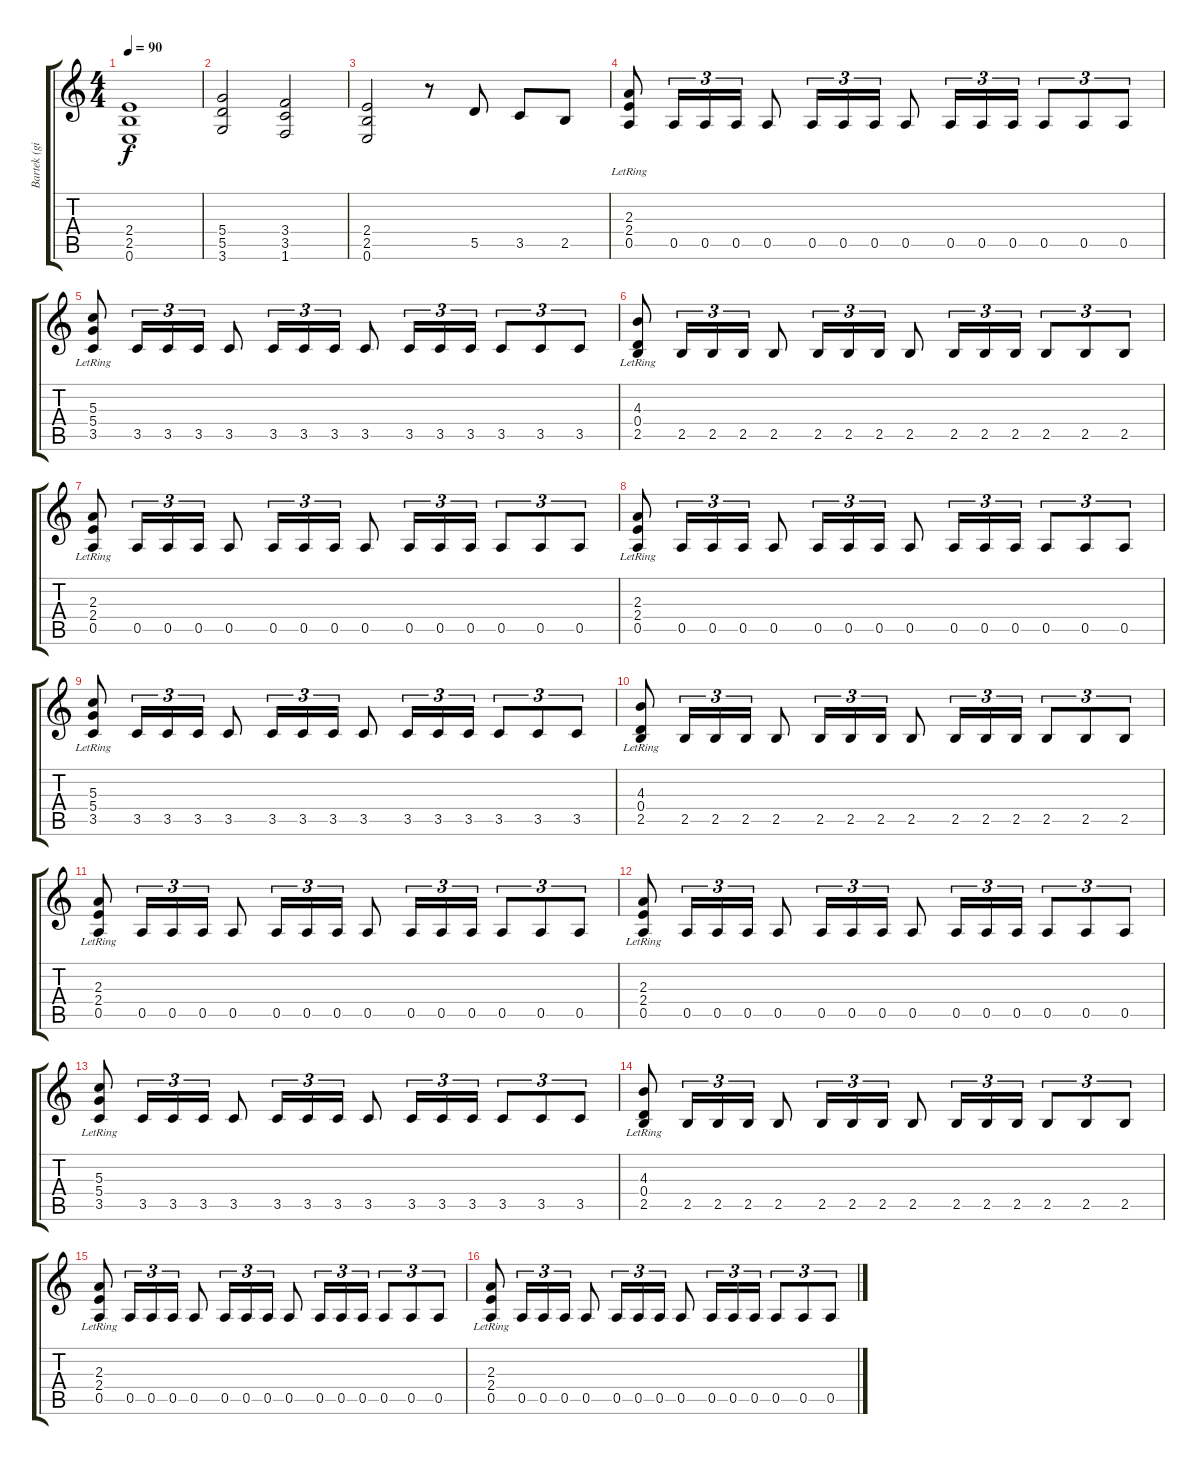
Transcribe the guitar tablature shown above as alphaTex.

\track ("Bartek (git. elektryczna)" "Bartek (gi") {instrument overdrivenguitar}
\staff {score tabs}
\tuning (E4 B3 G3 D3 A2 E2) {hide}
\ts (4 4)
\tempo 90
\clef g2
\ks c
(2.4 2.5 0.6).1{dy f} |
(5.4 5.5 3.6).2 (3.4 3.5 1.6).2 |
(2.4 2.5 0.6).2 r.8 5.5.8 3.5.8 2.5.8 |
(2.3{lr} 2.4{lr} 0.5).8{volume 11} 0.5.16{tu (3 2)} 0.5.16{tu (3 2)} 0.5.16{tu (3 2)} 0.5.8 0.5.16{tu (3 2)} 0.5.16{tu (3 2)} 0.5.16{tu (3 2)} 0.5.8 0.5.16{tu (3 2)} 0.5.16{tu (3 2)} 0.5.16{tu (3 2)} 0.5.8{tu (3 2)} 0.5.8{tu (3 2)} 0.5.8{tu (3 2)} |
(5.3{lr} 5.4{lr} 3.5).8 3.5.16{tu (3 2)} 3.5.16{tu (3 2)} 3.5.16{tu (3 2)} 3.5.8 3.5.16{tu (3 2)} 3.5.16{tu (3 2)} 3.5.16{tu (3 2)} 3.5.8 3.5.16{tu (3 2)} 3.5.16{tu (3 2)} 3.5.16{tu (3 2)} 3.5.8{tu (3 2)} 3.5.8{tu (3 2)} 3.5.8{tu (3 2)} |
(4.3{lr} 0.4{lr} 2.5).8 2.5.16{tu (3 2)} 2.5.16{tu (3 2)} 2.5.16{tu (3 2)} 2.5.8 2.5.16{tu (3 2)} 2.5.16{tu (3 2)} 2.5.16{tu (3 2)} 2.5.8 2.5.16{tu (3 2)} 2.5.16{tu (3 2)} 2.5.16{tu (3 2)} 2.5.8{tu (3 2)} 2.5.8{tu (3 2)} 2.5.8{tu (3 2)} |
(2.3{lr} 2.4{lr} 0.5).8 0.5.16{tu (3 2)} 0.5.16{tu (3 2)} 0.5.16{tu (3 2)} 0.5.8 0.5.16{tu (3 2)} 0.5.16{tu (3 2)} 0.5.16{tu (3 2)} 0.5.8 0.5.16{tu (3 2)} 0.5.16{tu (3 2)} 0.5.16{tu (3 2)} 0.5.8{tu (3 2)} 0.5.8{tu (3 2)} 0.5.8{tu (3 2)} |
(2.3{lr} 2.4{lr} 0.5).8 0.5.16{tu (3 2)} 0.5.16{tu (3 2)} 0.5.16{tu (3 2)} 0.5.8 0.5.16{tu (3 2)} 0.5.16{tu (3 2)} 0.5.16{tu (3 2)} 0.5.8 0.5.16{tu (3 2)} 0.5.16{tu (3 2)} 0.5.16{tu (3 2)} 0.5.8{tu (3 2)} 0.5.8{tu (3 2)} 0.5.8{tu (3 2)} |
(5.3{lr} 5.4{lr} 3.5).8 3.5.16{tu (3 2)} 3.5.16{tu (3 2)} 3.5.16{tu (3 2)} 3.5.8 3.5.16{tu (3 2)} 3.5.16{tu (3 2)} 3.5.16{tu (3 2)} 3.5.8 3.5.16{tu (3 2)} 3.5.16{tu (3 2)} 3.5.16{tu (3 2)} 3.5.8{tu (3 2)} 3.5.8{tu (3 2)} 3.5.8{tu (3 2)} |
(4.3{lr} 0.4{lr} 2.5).8 2.5.16{tu (3 2)} 2.5.16{tu (3 2)} 2.5.16{tu (3 2)} 2.5.8 2.5.16{tu (3 2)} 2.5.16{tu (3 2)} 2.5.16{tu (3 2)} 2.5.8 2.5.16{tu (3 2)} 2.5.16{tu (3 2)} 2.5.16{tu (3 2)} 2.5.8{tu (3 2)} 2.5.8{tu (3 2)} 2.5.8{tu (3 2)} |
(2.3{lr} 2.4{lr} 0.5).8 0.5.16{tu (3 2)} 0.5.16{tu (3 2)} 0.5.16{tu (3 2)} 0.5.8 0.5.16{tu (3 2)} 0.5.16{tu (3 2)} 0.5.16{tu (3 2)} 0.5.8 0.5.16{tu (3 2)} 0.5.16{tu (3 2)} 0.5.16{tu (3 2)} 0.5.8{tu (3 2)} 0.5.8{tu (3 2)} 0.5.8{tu (3 2)} |
(2.3{lr} 2.4{lr} 0.5).8{volume 11} 0.5.16{tu (3 2)} 0.5.16{tu (3 2)} 0.5.16{tu (3 2)} 0.5.8 0.5.16{tu (3 2)} 0.5.16{tu (3 2)} 0.5.16{tu (3 2)} 0.5.8 0.5.16{tu (3 2)} 0.5.16{tu (3 2)} 0.5.16{tu (3 2)} 0.5.8{tu (3 2)} 0.5.8{tu (3 2)} 0.5.8{tu (3 2)} |
(5.3{lr} 5.4{lr} 3.5).8 3.5.16{tu (3 2)} 3.5.16{tu (3 2)} 3.5.16{tu (3 2)} 3.5.8 3.5.16{tu (3 2)} 3.5.16{tu (3 2)} 3.5.16{tu (3 2)} 3.5.8 3.5.16{tu (3 2)} 3.5.16{tu (3 2)} 3.5.16{tu (3 2)} 3.5.8{tu (3 2)} 3.5.8{tu (3 2)} 3.5.8{tu (3 2)} |
(4.3{lr} 0.4{lr} 2.5).8 2.5.16{tu (3 2)} 2.5.16{tu (3 2)} 2.5.16{tu (3 2)} 2.5.8 2.5.16{tu (3 2)} 2.5.16{tu (3 2)} 2.5.16{tu (3 2)} 2.5.8 2.5.16{tu (3 2)} 2.5.16{tu (3 2)} 2.5.16{tu (3 2)} 2.5.8{tu (3 2)} 2.5.8{tu (3 2)} 2.5.8{tu (3 2)} |
(2.3{lr} 2.4{lr} 0.5).8 0.5.16{tu (3 2)} 0.5.16{tu (3 2)} 0.5.16{tu (3 2)} 0.5.8 0.5.16{tu (3 2)} 0.5.16{tu (3 2)} 0.5.16{tu (3 2)} 0.5.8 0.5.16{tu (3 2)} 0.5.16{tu (3 2)} 0.5.16{tu (3 2)} 0.5.8{tu (3 2)} 0.5.8{tu (3 2)} 0.5.8{tu (3 2)} |
(2.3{lr} 2.4{lr} 0.5).8{volume 11} 0.5.16{tu (3 2)} 0.5.16{tu (3 2)} 0.5.16{tu (3 2)} 0.5.8 0.5.16{tu (3 2)} 0.5.16{tu (3 2)} 0.5.16{tu (3 2)} 0.5.8 0.5.16{tu (3 2)} 0.5.16{tu (3 2)} 0.5.16{tu (3 2)} 0.5.8{tu (3 2)} 0.5.8{tu (3 2)} 0.5.8{tu (3 2)}
